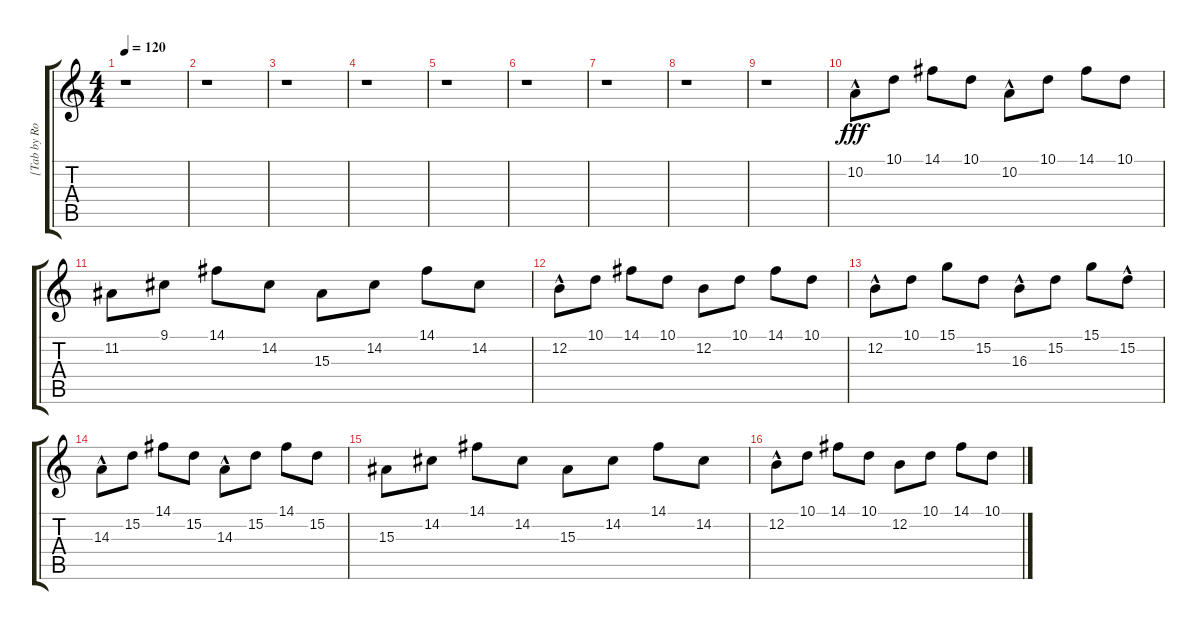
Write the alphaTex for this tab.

\track ("[Tab by Rodrigo Takahashi]" "[Tab by Ro") {instrument oboe}
\staff {score tabs}
\tuning (E4 B3 G3 D3 A2 E2) {hide}
\ts (4 4)
\tempo 120
\clef g2
\ks c
r.1{dy fff} |
r.1 |
r.1 |
r.1 |
r.1 |
r.1 |
r.1 |
r.1 |
r.1 |
10.2{hac}.8 10.1.8 14.1.8 10.1.8 10.2{hac}.8 10.1.8 14.1.8 10.1.8 |
11.2.8 9.1.8 14.1.8 14.2.8 15.3.8 14.2.8 14.1.8 14.2.8 |
12.2{hac}.8 10.1.8 14.1.8 10.1.8 12.2.8 10.1.8 14.1.8 10.1.8 |
12.2{hac}.8 10.1.8 15.1.8 15.2.8 16.3{hac}.8 15.2.8 15.1.8 15.2{hac}.8 |
14.3{hac}.8 15.2.8 14.1.8 15.2.8 14.3{hac}.8 15.2.8 14.1.8 15.2.8 |
15.3.8 14.2.8 14.1.8 14.2.8 15.3.8 14.2.8 14.1.8 14.2.8 |
12.2{hac}.8 10.1.8 14.1.8 10.1.8 12.2.8 10.1.8 14.1.8 10.1.8
